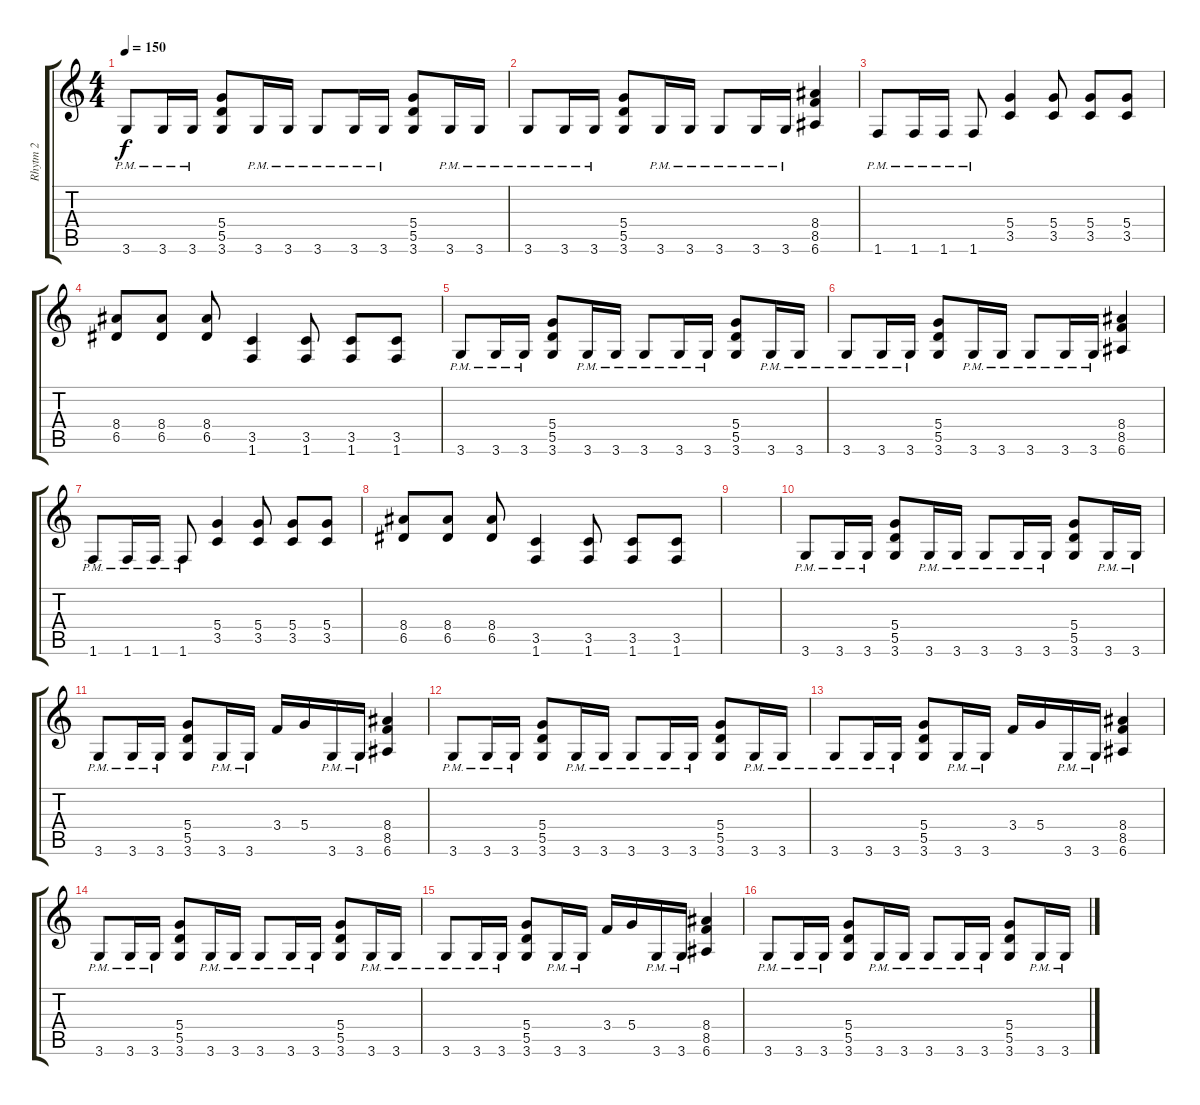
\track ("Rhytm 2" "Rhytm 2") {instrument distortionguitar}
\staff {score tabs}
\tuning (E4 B3 G3 D3 A2 E2) {hide}
\ts (4 4)
\tempo 150
\clef g2
\ks c
3.6{pm}.8{dy f} 3.6{pm}.16 3.6{pm}.16 (5.4 5.5 3.6).8 3.6{pm}.16 3.6{pm}.16 3.6{pm}.8 3.6{pm}.16 3.6{pm}.16 (5.4 5.5 3.6).8 3.6{pm}.16 3.6{pm}.16 |
3.6{pm}.8 3.6{pm}.16 3.6{pm}.16 (5.4 5.5 3.6).8 3.6{pm}.16 3.6{pm}.16 3.6{pm}.8 3.6{pm}.16 3.6{pm}.16 (8.4 8.5 6.6).4 |
1.6{pm}.8 1.6{pm}.16 1.6{pm}.16 1.6{pm}.8 (5.4 3.5).4 (5.4 3.5).8 (5.4 3.5).8 (5.4 3.5).8 |
(8.4 6.5).8 (8.4 6.5).8 (8.4 6.5).8 (3.5 1.6).4 (3.5 1.6).8 (3.5 1.6).8 (3.5 1.6).8 |
3.6{pm}.8 3.6{pm}.16 3.6{pm}.16 (5.4 5.5 3.6).8 3.6{pm}.16 3.6{pm}.16 3.6{pm}.8 3.6{pm}.16 3.6{pm}.16 (5.4 5.5 3.6).8 3.6{pm}.16 3.6{pm}.16 |
3.6{pm}.8 3.6{pm}.16 3.6{pm}.16 (5.4 5.5 3.6).8 3.6{pm}.16 3.6{pm}.16 3.6{pm}.8 3.6{pm}.16 3.6{pm}.16 (8.4 8.5 6.6).4 |
1.6{pm}.8 1.6{pm}.16 1.6{pm}.16 1.6{pm}.8 (5.4 3.5).4 (5.4 3.5).8 (5.4 3.5).8 (5.4 3.5).8 |
(8.4 6.5).8 (8.4 6.5).8 (8.4 6.5).8 (3.5 1.6).4 (3.5 1.6).8 (3.5 1.6).8 (3.5 1.6).8 |
|
3.6{pm}.8 3.6{pm}.16 3.6{pm}.16 (5.4 5.5 3.6).8 3.6{pm}.16 3.6{pm}.16 3.6{pm}.8 3.6{pm}.16 3.6{pm}.16 (5.4 5.5 3.6).8 3.6{pm}.16 3.6{pm}.16 |
3.6{pm}.8 3.6{pm}.16 3.6{pm}.16 (5.4 5.5 3.6).8 3.6{pm}.16 3.6{pm}.16 3.4.16 5.4.16 3.6{pm}.16 3.6{pm}.16 (8.4 8.5 6.6).4 |
3.6{pm}.8 3.6{pm}.16 3.6{pm}.16 (5.4 5.5 3.6).8 3.6{pm}.16 3.6{pm}.16 3.6{pm}.8 3.6{pm}.16 3.6{pm}.16 (5.4 5.5 3.6).8 3.6{pm}.16 3.6{pm}.16 |
3.6{pm}.8 3.6{pm}.16 3.6{pm}.16 (5.4 5.5 3.6).8 3.6{pm}.16 3.6{pm}.16 3.4.16 5.4.16 3.6{pm}.16 3.6{pm}.16 (8.4 8.5 6.6).4 |
3.6{pm}.8 3.6{pm}.16 3.6{pm}.16 (5.4 5.5 3.6).8 3.6{pm}.16 3.6{pm}.16 3.6{pm}.8 3.6{pm}.16 3.6{pm}.16 (5.4 5.5 3.6).8 3.6{pm}.16 3.6{pm}.16 |
3.6{pm}.8 3.6{pm}.16 3.6{pm}.16 (5.4 5.5 3.6).8 3.6{pm}.16 3.6{pm}.16 3.4.16 5.4.16 3.6{pm}.16 3.6{pm}.16 (8.4 8.5 6.6).4 |
3.6{pm}.8 3.6{pm}.16 3.6{pm}.16 (5.4 5.5 3.6).8 3.6{pm}.16 3.6{pm}.16 3.6{pm}.8 3.6{pm}.16 3.6{pm}.16 (5.4 5.5 3.6).8 3.6{pm}.16 3.6{pm}.16
